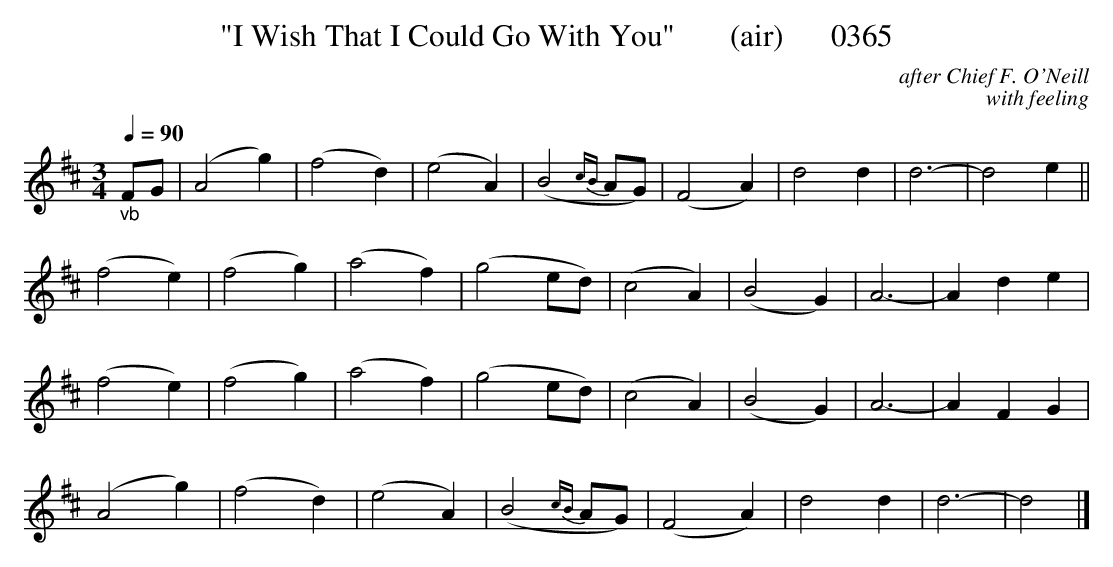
X:1
T:"I Wish That I Could Go With You"       (air)      0365
C:after Chief F. O'Neill
C:with feeling
Q:1/4=90
M:3/4
L:1/8
K:D
"_vb"FG|(A4g2)|(f4d2)|(e4A2)|(B4{cB}AG)|(F4A2)|d4d2|d6-|d4e2||
(f4e2)|(f4g2)|(a4f2)|(g4ed)|(c4A2)|(B4G2)|A6-|A2d2e2|
(f4e2)|(f4g2)|(a4f2)|(g4ed)|(c4A2)|(B4G2)|A6-|A2F2G2|
(A4g2)|(f4d2)|(e4A2)|(B4{cB}AG)|(F4A2)|d4d2|d6-|d4|]
